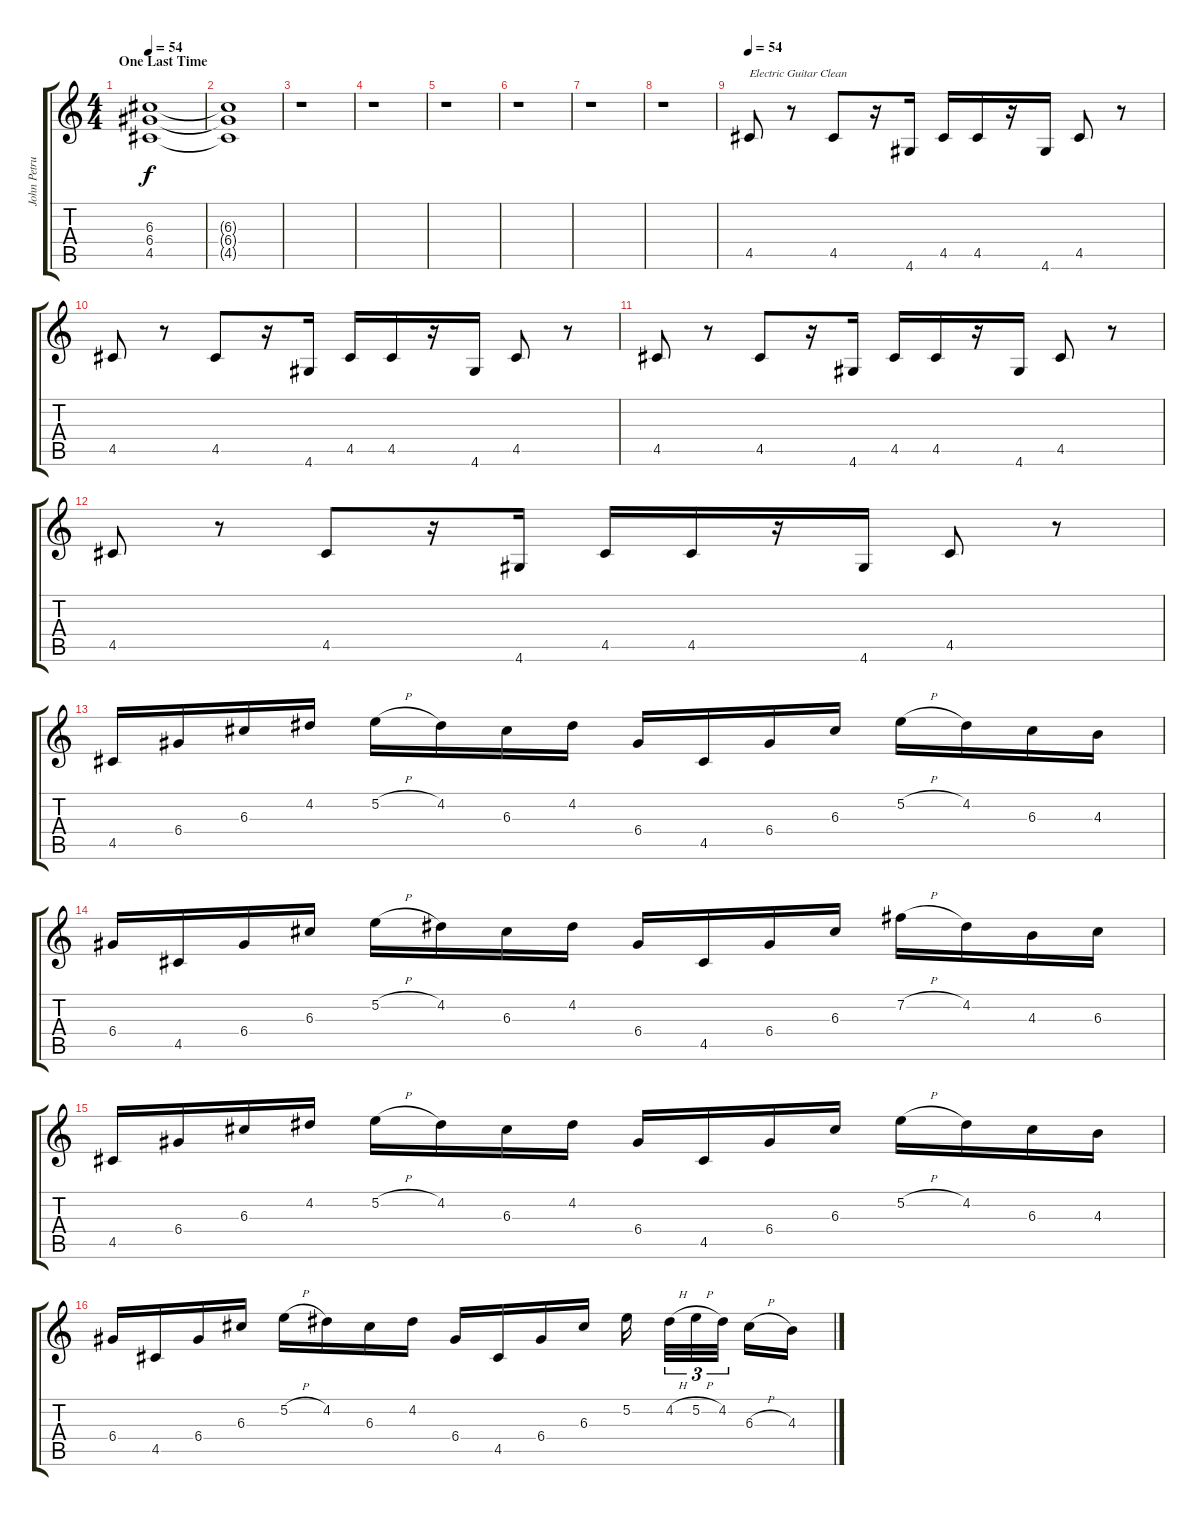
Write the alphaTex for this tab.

\track ("John Petrucci - 6 Strings Guitar" "John Petru") {instrument distortionguitar}
\staff {score tabs}
\tuning (E4 B3 G3 D3 A2 E2) {hide}
\ts (4 4)
\section ("" "One Last Time")
\tempo 54
\clef g2
\ks c
(6.3 6.4 4.5).1{dy f volume 0 instrument distortionguitar} |
(6.3{t} 6.4{t} 4.5{t}).1 |
r.1 |
r.1 |
r.1 |
r.1 |
r.1 |
r.1{volume 16} |
\tempo 54
4.5.8{txt "Electric Guitar Clean" instrument electricguitarclean} r.8 4.5.8 r.16 4.6.16 4.5.16 4.5.16 r.16 4.6.16 4.5.8 r.8 |
4.5.8 r.8 4.5.8 r.16 4.6.16 4.5.16 4.5.16 r.16 4.6.16 4.5.8 r.8 |
4.5.8 r.8 4.5.8 r.16 4.6.16 4.5.16 4.5.16 r.16 4.6.16 4.5.8 r.8 |
4.5.8 r.8 4.5.8 r.16 4.6.16 4.5.16 4.5.16 r.16 4.6.16 4.5.8 r.8 |
4.5.16 6.4.16 6.3.16 4.2.16 5.2{h}.16 4.2.16 6.3.16 4.2.16 6.4.16 4.5.16 6.4.16 6.3.16 5.2{h}.16 4.2.16 6.3.16 4.3.16 |
6.4.16 4.5.16 6.4.16 6.3.16 5.2{h}.16 4.2.16 6.3.16 4.2.16 6.4.16 4.5.16 6.4.16 6.3.16 7.2{h}.16 4.2.16 4.3.16 6.3.16 |
4.5.16 6.4.16 6.3.16 4.2.16 5.2{h}.16 4.2.16 6.3.16 4.2.16 6.4.16 4.5.16 6.4.16 6.3.16 5.2{h}.16 4.2.16 6.3.16 4.3.16 |
6.4.16 4.5.16 6.4.16 6.3.16 5.2{h}.16 4.2.16 6.3.16 4.2.16 6.4.16 4.5.16 6.4.16 6.3.16 5.2.16 4.2{h}.32{tu (3 2)} 5.2{h}.32{tu (3 2)} 4.2.32{tu (3 2)} 6.3{h}.16 4.3.16
